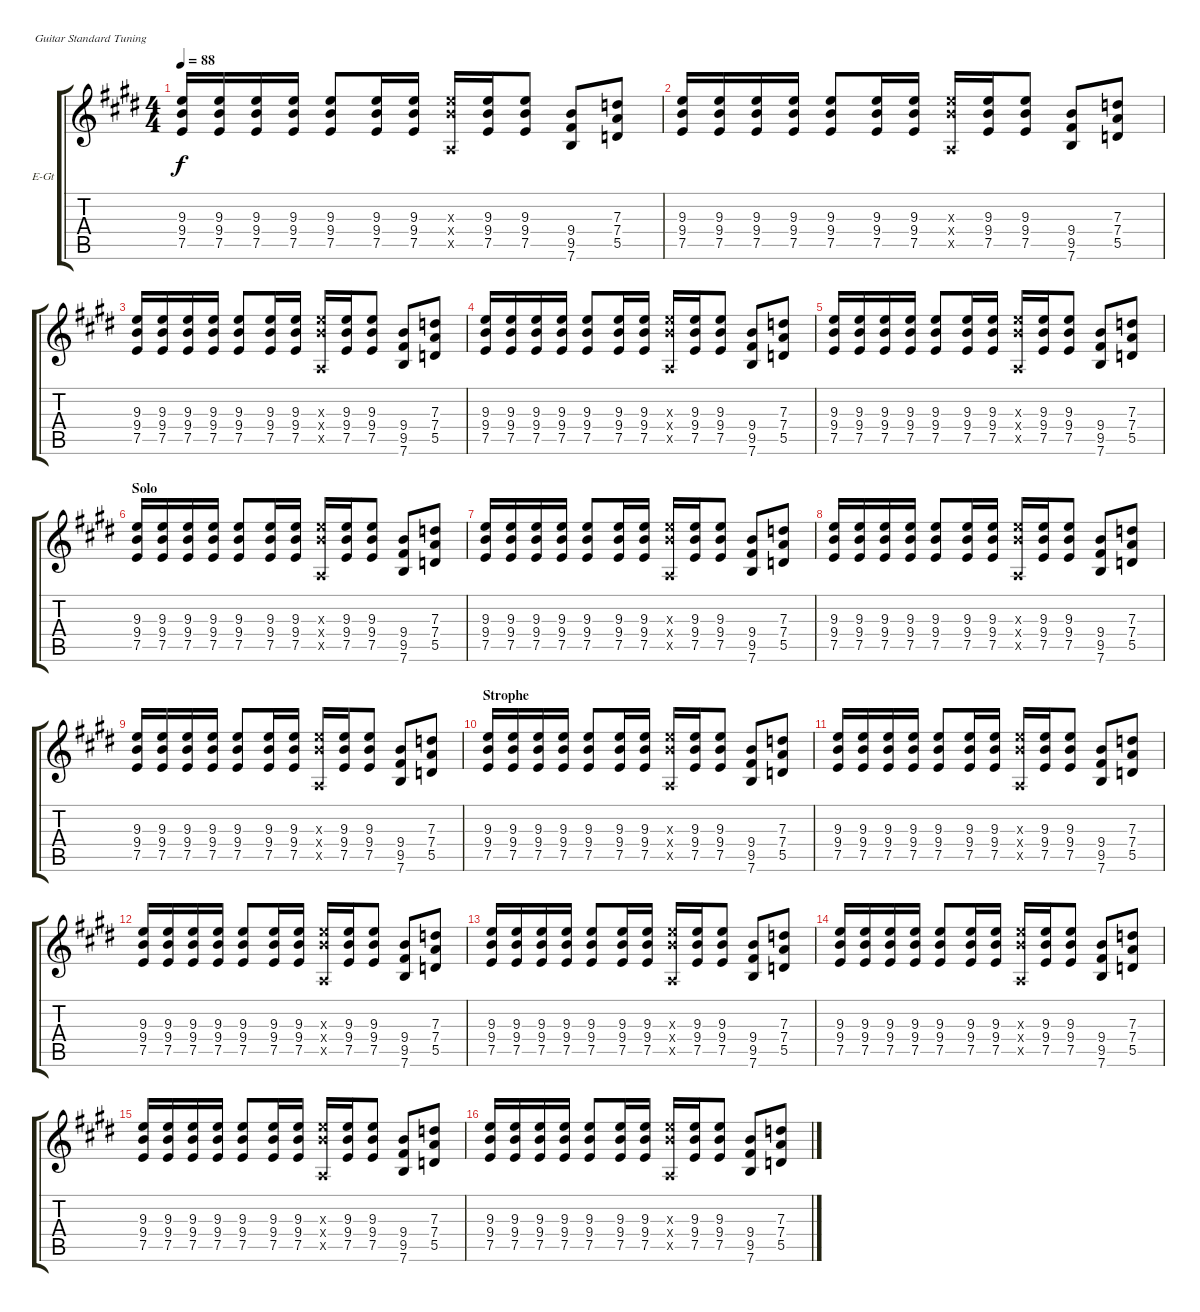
\defaultSystemsLayout 4
\bracketExtendMode groupsimilarinstruments
\firstSystemTrackNameOrientation horizontal
\otherSystemsTrackNameOrientation horizontal
\track ("Electric Guitar" "E-Gt") {instrument distortionguitar}
\staff {score tabs}
\tuning (E4 B3 G3 D3 A2 E2)
\ts (4 4)
\tempo 88
\clef g2
\ks e
(7.5 9.4 9.3).16{dy f} (9.3 9.4 7.5).16 (7.5 9.4 9.3).16 (7.5 9.4 9.3).16 (7.5 9.4 9.3).8 (7.5 9.4 9.3).16 (9.3 9.4 7.5).16 (9.4{x} 9.3{x} 0.5{x}).16 (7.5 9.4 9.3).16 (7.5 9.4 9.3).8 (7.6 9.5 9.4).8 (5.5 7.4 7.3).8 |
(7.5 9.4 9.3).16 (9.3 9.4 7.5).16 (7.5 9.4 9.3).16 (7.5 9.4 9.3).16 (7.5 9.4 9.3).8 (7.5 9.4 9.3).16 (9.3 9.4 7.5).16 (9.4{x} 9.3{x} 0.5{x}).16 (7.5 9.4 9.3).16 (7.5 9.4 9.3).8 (7.6 9.5 9.4).8 (5.5 7.4 7.3).8 |
(7.5 9.4 9.3).16 (9.3 9.4 7.5).16 (7.5 9.4 9.3).16 (7.5 9.4 9.3).16 (7.5 9.4 9.3).8 (7.5 9.4 9.3).16 (9.3 9.4 7.5).16 (9.4{x} 9.3{x} 0.5{x}).16 (7.5 9.4 9.3).16 (7.5 9.4 9.3).8 (7.6 9.5 9.4).8 (5.5 7.4 7.3).8 |
(7.5 9.4 9.3).16 (9.3 9.4 7.5).16 (7.5 9.4 9.3).16 (7.5 9.4 9.3).16 (7.5 9.4 9.3).8 (7.5 9.4 9.3).16 (9.3 9.4 7.5).16 (9.4{x} 9.3{x} 0.5{x}).16 (7.5 9.4 9.3).16 (7.5 9.4 9.3).8 (7.6 9.5 9.4).8 (5.5 7.4 7.3).8 |
(7.5 9.4 9.3).16 (9.3 9.4 7.5).16 (7.5 9.4 9.3).16 (7.5 9.4 9.3).16 (7.5 9.4 9.3).8 (7.5 9.4 9.3).16 (9.3 9.4 7.5).16 (9.4{x} 9.3{x} 0.5{x}).16 (7.5 9.4 9.3).16 (7.5 9.4 9.3).8 (7.6 9.5 9.4).8 (5.5 7.4 7.3).8 |
\section ("" "Solo")
(7.5 9.4 9.3).16 (9.3 9.4 7.5).16 (7.5 9.4 9.3).16 (7.5 9.4 9.3).16 (7.5 9.4 9.3).8 (7.5 9.4 9.3).16 (9.3 9.4 7.5).16 (9.4{x} 9.3{x} 0.5{x}).16 (7.5 9.4 9.3).16 (7.5 9.4 9.3).8 (7.6 9.5 9.4).8 (5.5 7.4 7.3).8 |
(7.5 9.4 9.3).16 (9.3 9.4 7.5).16 (7.5 9.4 9.3).16 (7.5 9.4 9.3).16 (7.5 9.4 9.3).8 (7.5 9.4 9.3).16 (9.3 9.4 7.5).16 (9.4{x} 9.3{x} 0.5{x}).16 (7.5 9.4 9.3).16 (7.5 9.4 9.3).8 (7.6 9.5 9.4).8 (5.5 7.4 7.3).8 |
(7.5 9.4 9.3).16 (9.3 9.4 7.5).16 (7.5 9.4 9.3).16 (7.5 9.4 9.3).16 (7.5 9.4 9.3).8 (7.5 9.4 9.3).16 (9.3 9.4 7.5).16 (9.4{x} 9.3{x} 0.5{x}).16 (7.5 9.4 9.3).16 (7.5 9.4 9.3).8 (7.6 9.5 9.4).8 (5.5 7.4 7.3).8 |
(7.5 9.4 9.3).16 (9.3 9.4 7.5).16 (7.5 9.4 9.3).16 (7.5 9.4 9.3).16 (7.5 9.4 9.3).8 (7.5 9.4 9.3).16 (9.3 9.4 7.5).16 (9.4{x} 9.3{x} 0.5{x}).16 (7.5 9.4 9.3).16 (7.5 9.4 9.3).8 (7.6 9.5 9.4).8 (5.5 7.4 7.3).8 |
\section ("" "Strophe")
(7.5 9.4 9.3).16 (9.3 9.4 7.5).16 (7.5 9.4 9.3).16 (7.5 9.4 9.3).16 (7.5 9.4 9.3).8 (7.5 9.4 9.3).16 (9.3 9.4 7.5).16 (9.4{x} 9.3{x} 0.5{x}).16 (7.5 9.4 9.3).16 (7.5 9.4 9.3).8 (7.6 9.5 9.4).8 (5.5 7.4 7.3).8 |
(7.5 9.4 9.3).16 (9.3 9.4 7.5).16 (7.5 9.4 9.3).16 (7.5 9.4 9.3).16 (7.5 9.4 9.3).8 (7.5 9.4 9.3).16 (9.3 9.4 7.5).16 (9.4{x} 9.3{x} 0.5{x}).16 (7.5 9.4 9.3).16 (7.5 9.4 9.3).8 (7.6 9.5 9.4).8 (5.5 7.4 7.3).8 |
(7.5 9.4 9.3).16 (9.3 9.4 7.5).16 (7.5 9.4 9.3).16 (7.5 9.4 9.3).16 (7.5 9.4 9.3).8 (7.5 9.4 9.3).16 (9.3 9.4 7.5).16 (9.4{x} 9.3{x} 0.5{x}).16 (7.5 9.4 9.3).16 (7.5 9.4 9.3).8 (7.6 9.5 9.4).8 (5.5 7.4 7.3).8 |
(7.5 9.4 9.3).16 (9.3 9.4 7.5).16 (7.5 9.4 9.3).16 (7.5 9.4 9.3).16 (7.5 9.4 9.3).8 (7.5 9.4 9.3).16 (9.3 9.4 7.5).16 (9.4{x} 9.3{x} 0.5{x}).16 (7.5 9.4 9.3).16 (7.5 9.4 9.3).8 (7.6 9.5 9.4).8 (5.5 7.4 7.3).8 |
(7.5 9.4 9.3).16 (9.3 9.4 7.5).16 (7.5 9.4 9.3).16 (7.5 9.4 9.3).16 (7.5 9.4 9.3).8 (7.5 9.4 9.3).16 (9.3 9.4 7.5).16 (9.4{x} 9.3{x} 0.5{x}).16 (7.5 9.4 9.3).16 (7.5 9.4 9.3).8 (7.6 9.5 9.4).8 (5.5 7.4 7.3).8 |
(7.5 9.4 9.3).16 (9.3 9.4 7.5).16 (7.5 9.4 9.3).16 (7.5 9.4 9.3).16 (7.5 9.4 9.3).8 (7.5 9.4 9.3).16 (9.3 9.4 7.5).16 (9.4{x} 9.3{x} 0.5{x}).16 (7.5 9.4 9.3).16 (7.5 9.4 9.3).8 (7.6 9.5 9.4).8 (5.5 7.4 7.3).8 |
(7.5 9.4 9.3).16 (9.3 9.4 7.5).16 (7.5 9.4 9.3).16 (7.5 9.4 9.3).16 (7.5 9.4 9.3).8 (7.5 9.4 9.3).16 (9.3 9.4 7.5).16 (9.4{x} 9.3{x} 0.5{x}).16 (7.5 9.4 9.3).16 (7.5 9.4 9.3).8 (7.6 9.5 9.4).8 (5.5 7.4 7.3).8
